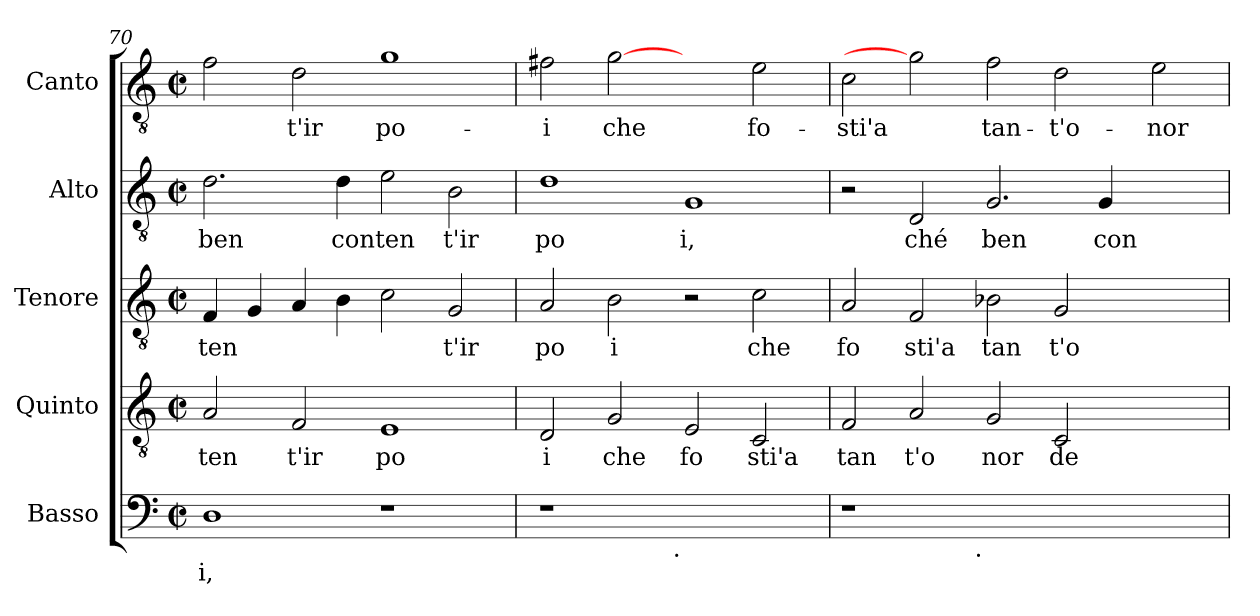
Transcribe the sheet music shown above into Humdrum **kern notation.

**kern	**text	**kern	**text	**kern	**text	**kern	**text	**kern	**text
*part5	*part5	*part4	*part4	*part3	*part3	*part2	*part2	*part1	*part1
*staff5	*staff5	*staff4	*staff4	*staff3	*staff3	*staff2	*staff2	*staff1	*staff1
*I"Basso	*	*I"Quinto	*	*I"Tenore	*	*I"Alto	*	*I"Canto	*
!!LO:LB:g=z
*clefF4	*	*clefGv2	*	*clefGv2	*	*clefGv2	*	*clefGv2	*
*k[]	*	*k[]	*	*k[]	*	*k[]	*	*k[]	*
*C:	*	*C:	*	*C:	*	*C:	*	*C:	*
*M2/2	*	*M2/2	*	*M2/2	*	*M2/2	*	*M2/2	*
*met(c|)	*	*met(c|)	*	*met(c|)	*	*met(c|)	*	*met(c|)	*
=70	=70	=70	=70	=70	=70	=70	=70	=70	=70
!	!LO:LY:b:cj	!	!LO:LY:b:cj	!	!LO:LY:b:cj	!	!LO:LY:b:cj	!	!LO:LY:b:cj
1D	i,	2A/	ten	4F/	-ten	2.d\	ben	2f\	.
!	!	!	!	!	!LO:LY:b:cj	!	!	!	!
.	.	.	.	4G/	.	.	.	.	.
!	!	!	!LO:LY:b:cj	!	!LO:LY:b:cj	!	!	!	!LO:LY:b:cj
.	.	2F/	t'ir	4A/	.	.	.	2d\	t'ir
!	!	!	!	!	!LO:LY:b:cj	!	!LO:LY:b:cj	!	!
.	.	.	.	4B\	.	4d\	conten	.	.
!	!	!	!LO:LY:b:cj	!	!LO:LY:b:cj	!	!LO:LY:b:cj	!	!LO:LY:b:cj
1r	.	1E	po	2c\	.	2e\	.	1g	po-
!	!	!	!	!	!LO:LY:b:cj	!	!LO:LY:b:cj	!	!
.	.	.	.	2G/	t'ir	2B\	t'ir	.	.
=71	=71	=71	=71	=71	=71	=71	=71	=71	=71
!	!	!	!LO:LY:b:cj	!	!LO:LY:b:cj	!	!LO:LY:b:cj	!	!LO:LY:b:cj
*^	*	*	*	*	*	*	*	*	*
1r	2ryy	.	2D/	i	2A/	po	1d	po	2f#X\	-i
!	!	!	!	!LO:LY:b:cj	!	!LO:LY:b:cj	!	!	!	!LO:LY:b:cj
.	4...ryy	.	2G/	che	2B\	i	.	.	[2g	che
!	!LO:TX:b:t=.	!	!	!	!	!	!	!	!	!
.	1ryy	.	.	.	.	.	.	.	.	.
!	!	!	!	!LO:LY:b:cj	!	!	!	!LO:LY:b:cj	!	!
1ryy	.	.	2E/	fo	2r	.	1G	i,	2ryy	.
!	!	!	!	!LO:LY:b:cj	!	!LO:LY:b:cj	!	!	!	!LO:LY:b:cj
.	.	.	2C/	sti'a	2c\	che	.	.	2e\	fo-
.	32ryy	.	.	.	.	.	.	.	.	.
=72	=72	=72	=72	=72	=72	=72	=72	=72	=72	=72
!	!	!	!	!LO:LY:b:cj	!	!LO:LY:b:cj	!	!	!	!LO:LY:b:cj
1r	2ryy	.	2F/	tan	2A/	fo	2r	.	2c\	-sti'a
!	!	!	!	!LO:LY:b:cj	!	!LO:LY:b:cj	!	!LO:LY:b:cj	!	!
.	4...ryy	.	2A/	t'o	2F/	sti'a	2D/	ché	2g]	.
!	!LO:TX:b:t=.	!	!	!	!	!	!	!	!	!
.	1ryy	.	.	.	.	.	.	.	.	.
!	!	!	!	!LO:LY:b:cj	!	!LO:LY:b:cj	!	!LO:LY:b:cj	!	!LO:LY:b:cj
1.ryy	.	.	2G/	nor	2B-\	tan	2.G/	ben	2f\	tan-
!	!	!	!	!LO:LY:b:cj	!	!LO:LY:b:cj	!	!	!	!LO:LY:b:cj
.	.	.	2C/	de	2G/	t'o	.	.	2d\	-t'o-
!	!	!	!	!	!	!	!	!LO:LY:b:cj	!	!
.	.	.	.	.	.	.	4G/	con	.	.
.	2ryy	.	.	.	.	.	.	.	.	.
!	!	!	!	!	!	!	!	!	!	!LO:LY:b:cj
.	.	.	2ryy	.	2ryy	.	2ryy	.	2e\	-nor
.	32ryy	.	.	.	.	.	.	.	.	.
*v	*v	*	*	*	*	*	*	*	*	*
=	=	=	=	=	=	=	=	=	=
*-	*-	*-	*-	*-	*-	*-	*-	*-	*-
